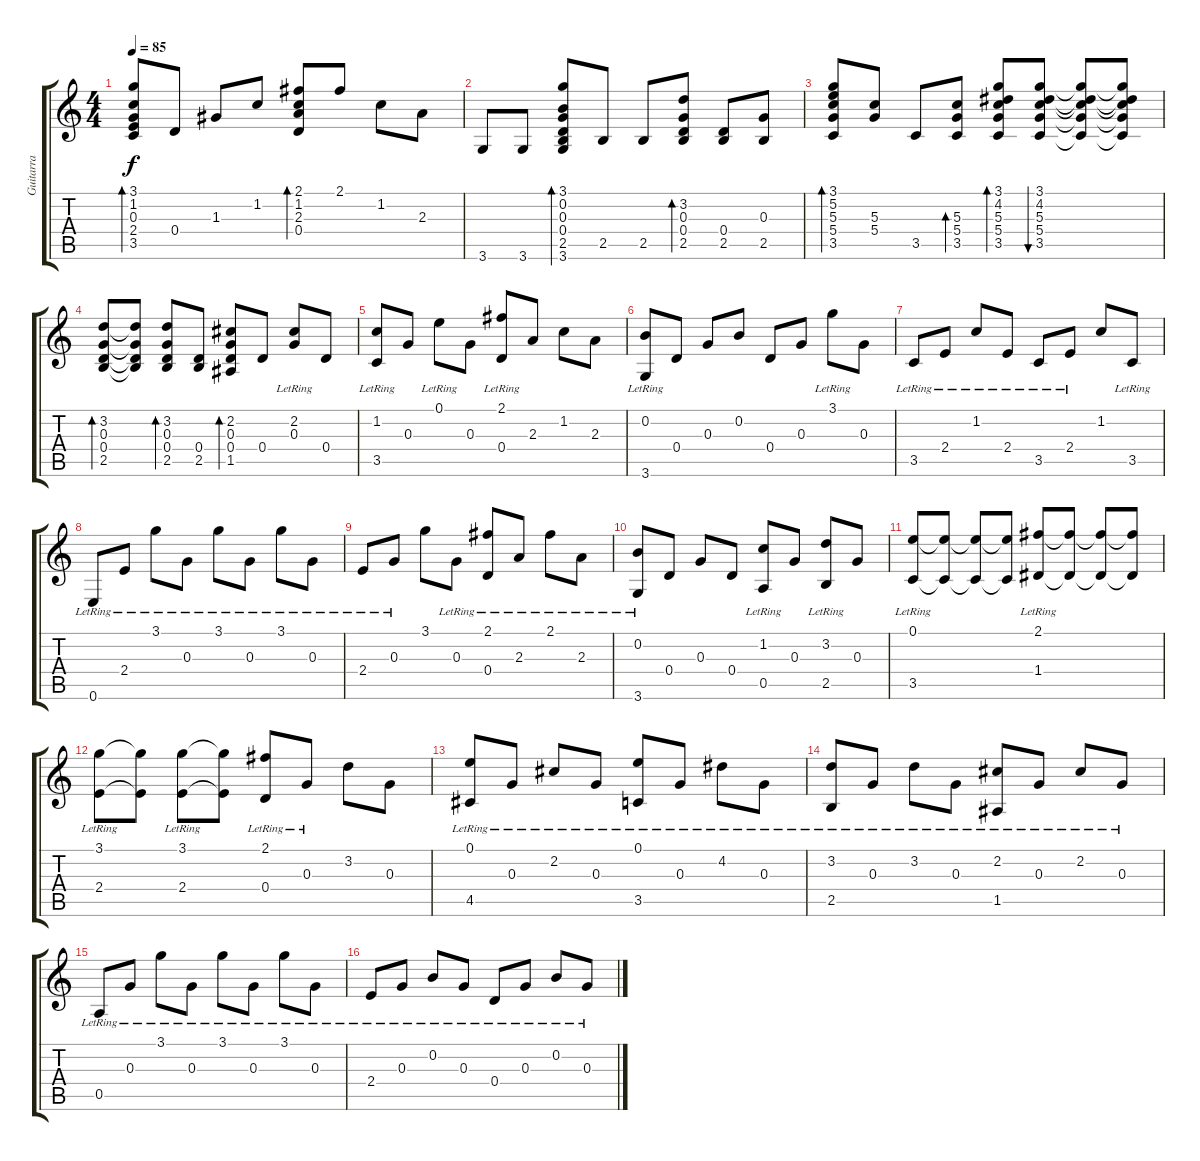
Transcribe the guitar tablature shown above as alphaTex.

\track ("Guitarra" "Guitarra") {instrument acousticguitarsteel}
\staff {score tabs}
\tuning (E4 B3 G3 D3 A2 E2) {hide}
\ts (4 4)
\tempo 85
\clef g2
\ks c
(3.1 1.2 0.3 2.4 3.5).8{bd 30 dy f} 0.4.8 1.3.8 1.2.8 (2.1 1.2 2.3 0.4).8{bd 30} 2.1.8 1.2.8 2.3.8 |
3.6.8 3.6.8 (3.1 0.2 0.3 0.4 2.5 3.6).8{bd 30} 2.5.8 2.5.8 (3.2 0.3 0.4 2.5).8{bd 30} (0.4 2.5).8 (0.3 2.5).8 |
(3.1 5.2 5.3 5.4 3.5).8{bd 30} (5.3 5.4).8 3.5.8 (5.3 5.4 3.5).8{bd 60} (3.1 4.2 5.3 5.4 3.5).8{bd 60} (3.1 4.2 5.3 5.4 3.5).8{bu 60} (3.1{t} 4.2{t} 5.3{t} 5.4{t} 3.5{t}).8 (3.1{t} 4.2{t} 5.3{t} 5.4{t} 3.5{t}).8 |
(3.2 0.3 0.4 2.5).8{bd 60} (3.2{t} 0.3{t} 0.4{t} 2.5{t}).8 (3.2 0.3 0.4 2.5).8{bd 60} (0.4 2.5).8 (2.2 0.3 0.4 1.5).8{bd 60} 0.4.8 (2.2{lr} 0.3{lr}).8 0.4.8 |
(1.2{lr} 3.5{lr}).8 0.3.8 0.1{lr}.8 0.3.8 (2.1{lr} 0.4{lr}).8 2.3.8 1.2.8 2.3.8 |
(0.2{lr} 3.6{lr}).8 0.4.8 0.3.8 0.2.8 0.4.8 0.3.8 3.1{lr}.8 0.3.8 |
3.5{lr}.8 2.4{lr}.8 1.2{lr}.8 2.4{lr}.8 3.5{lr}.8 2.4{lr}.8 1.2.8 3.5{lr}.8 |
0.6{lr}.8 2.4{lr}.8 3.1{lr}.8 0.3{lr}.8 3.1{lr}.8 0.3{lr}.8 3.1{lr}.8 0.3{lr}.8 |
2.4{lr}.8 0.3{lr}.8 3.1.8 0.3{lr}.8 (2.1{lr} 0.4{lr}).8 2.3{lr}.8 2.1{lr}.8 2.3{lr}.8 |
(0.2{lr} 3.6{lr}).8 0.4.8 0.3.8 0.4.8 (1.2{lr} 0.5{lr}).8 0.3.8 (3.2{lr} 2.5{lr}).8 0.3.8 |
(0.1{lr} 3.5{lr}).8 (0.1{t} 3.5{t}).8 (0.1{t} 3.5{t}).8 (0.1{t} 3.5{t}).8 (2.1{lr} 1.4).8 (2.1{t} 1.4{t}).8 (2.1{t} 1.4{t}).8 (2.1{t} 1.4{t}).8 |
(3.1{lr} 2.4{lr}).8 (3.1{t} 2.4{t}).8 (3.1{lr} 2.4{lr}).8 (3.1{t} 2.4{t}).8 (2.1{lr} 0.4{lr}).8 0.3{lr}.8 3.2.8 0.3.8 |
(0.1{lr} 4.5{lr}).8 0.3{lr}.8 2.2{lr}.8 0.3{lr}.8 (0.1{lr} 3.5{lr}).8 0.3{lr}.8 4.2{lr}.8 0.3{lr}.8 |
(3.2{lr} 2.5{lr}).8 0.3{lr}.8 3.2{lr}.8 0.3{lr}.8 (2.2{lr} 1.5{lr}).8 0.3{lr}.8 2.2{lr}.8 0.3{lr}.8 |
0.5{lr}.8 0.3{lr}.8 3.1{lr}.8 0.3{lr}.8 3.1{lr}.8 0.3{lr}.8 3.1{lr}.8 0.3{lr}.8 |
2.4{lr}.8 0.3{lr}.8 0.2{lr}.8 0.3{lr}.8 0.4{lr}.8 0.3{lr}.8 0.2{lr}.8 0.3{lr}.8
